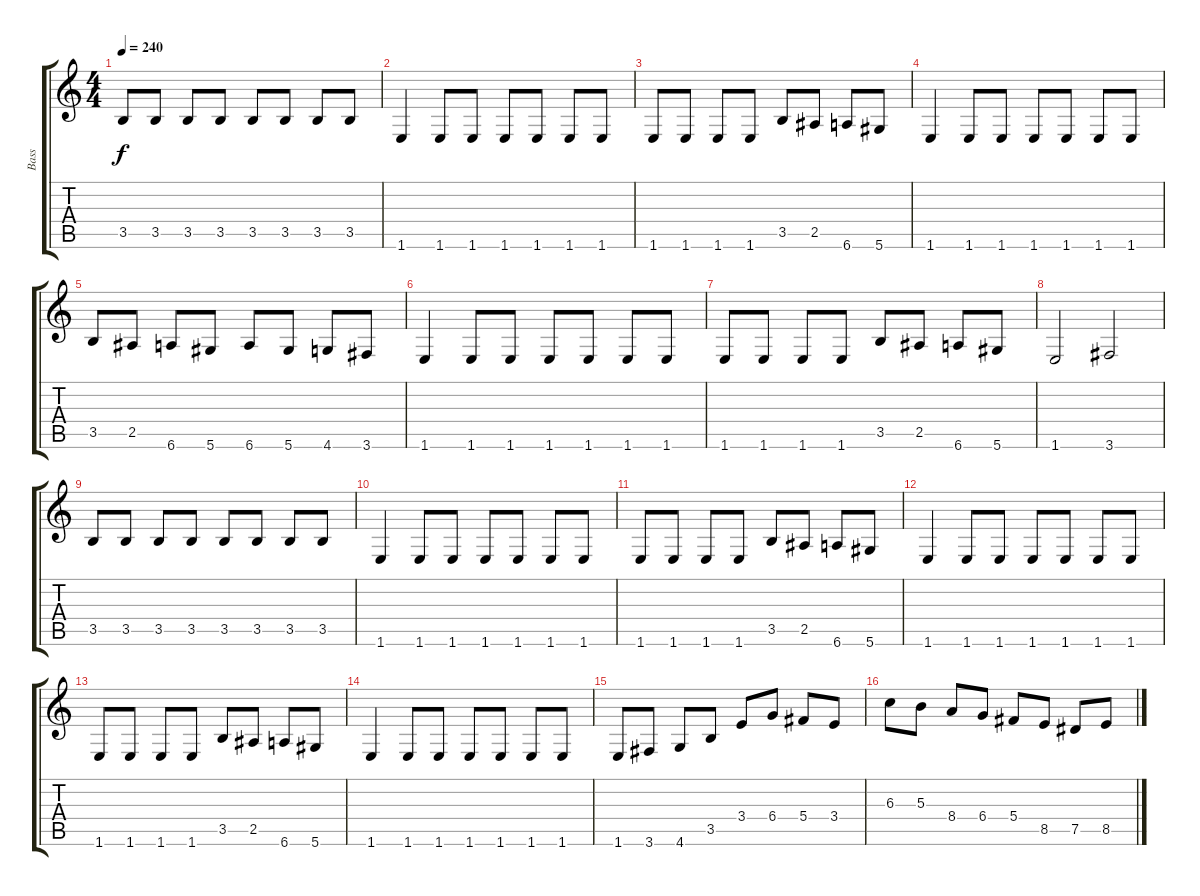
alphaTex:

\track ("Bass" "Bass") {instrument electricbasspick}
\staff {score tabs}
\tuning (Eb4 Bb3 Gb3 Db3 Ab2 Eb2) {hide}
\ts (4 4)
\tempo 240
\clef g2
\ks c
3.5.8{dy f} 3.5.8 3.5.8 3.5.8 3.5.8 3.5.8 3.5.8 3.5.8 |
1.6.4 1.6.8 1.6.8 1.6.8 1.6.8 1.6.8 1.6.8 |
1.6.8 1.6.8 1.6.8 1.6.8 3.5.8 2.5.8 6.6.8 5.6.8 |
1.6.4 1.6.8 1.6.8 1.6.8 1.6.8 1.6.8 1.6.8 |
3.5.8 2.5.8 6.6.8 5.6.8 6.6.8 5.6.8 4.6.8 3.6.8 |
1.6.4 1.6.8 1.6.8 1.6.8 1.6.8 1.6.8 1.6.8 |
1.6.8 1.6.8 1.6.8 1.6.8 3.5.8 2.5.8 6.6.8 5.6.8 |
1.6.2 3.6.2 |
3.5.8 3.5.8 3.5.8 3.5.8 3.5.8 3.5.8 3.5.8 3.5.8 |
1.6.4 1.6.8 1.6.8 1.6.8 1.6.8 1.6.8 1.6.8 |
1.6.8 1.6.8 1.6.8 1.6.8 3.5.8 2.5.8 6.6.8 5.6.8 |
1.6.4 1.6.8 1.6.8 1.6.8 1.6.8 1.6.8 1.6.8 |
1.6.8 1.6.8 1.6.8 1.6.8 3.5.8 2.5.8 6.6.8 5.6.8 |
1.6.4 1.6.8 1.6.8 1.6.8 1.6.8 1.6.8 1.6.8 |
1.6.8 3.6.8 4.6.8 3.5.8 3.4.8 6.4.8 5.4.8 3.4.8 |
6.3.8 5.3.8 8.4.8 6.4.8 5.4.8 8.5.8 7.5.8 8.5.8
